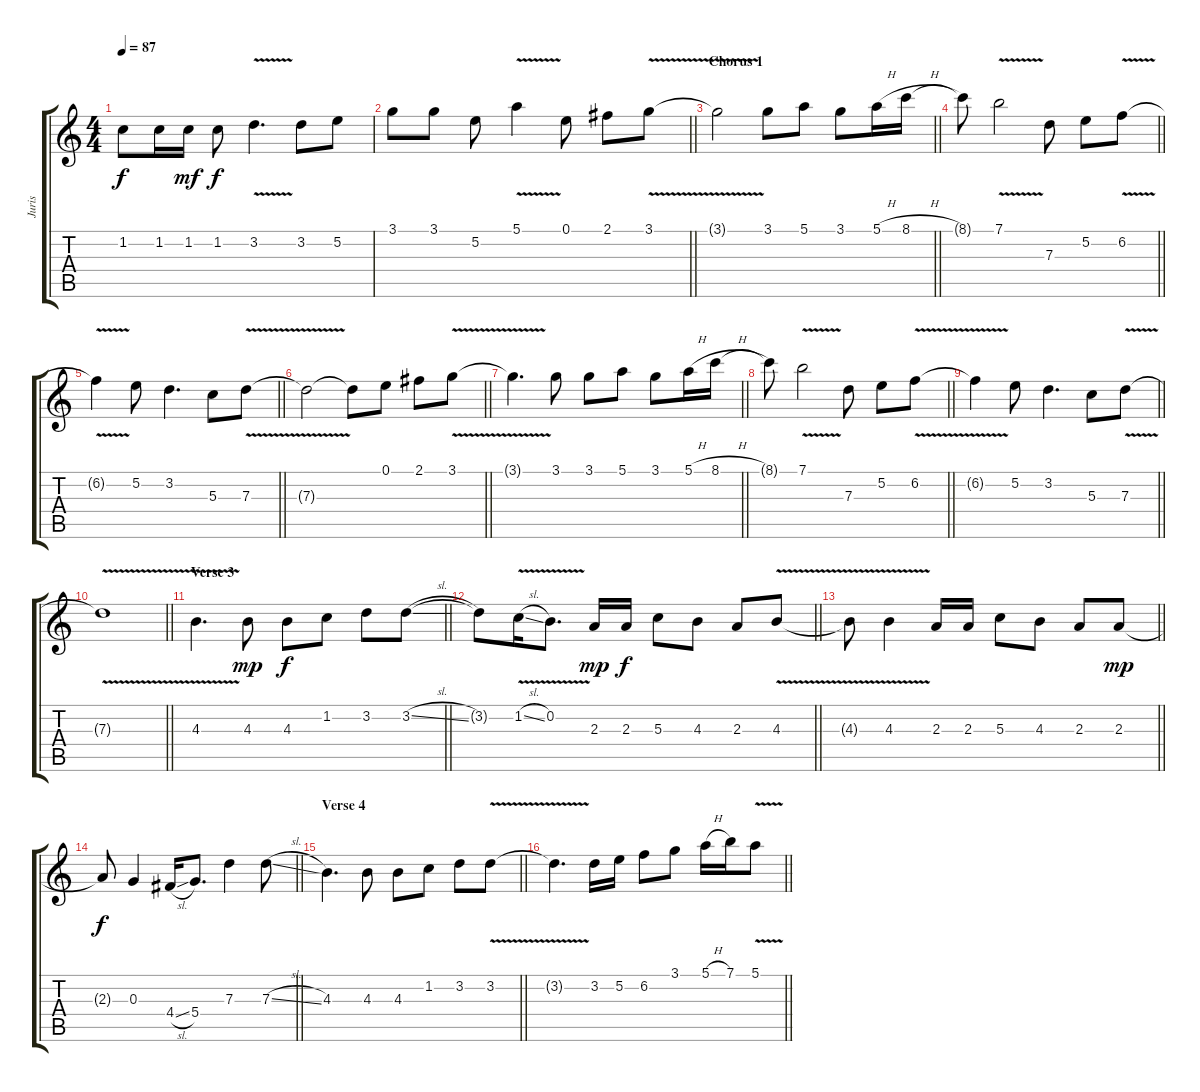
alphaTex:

\track ("Juris" "Juris") {instrument acousticguitarsteel}
\staff {score tabs}
\tuning (E4 B3 G3 D3 A2 E2) {hide}
\ts (4 4)
\tempo 87
\clef g2
\ks c
1.2{t}.8{dy f} 1.2.16 1.2.16{dy mf} 1.2.8{dy f} 3.2{v}.4{d} 3.2.8 5.2.8 |
\barLineRight lightlight
3.1.8 3.1.8 5.2.8 5.1{v}.4 0.1.8 2.1.8 3.1{v}.8 |
\section ("" "Chorus 1")
\barLineRight lightlight
3.1{t}.2 3.1.8 5.1.8 3.1.8 5.1{h}.16 8.1{h}.16 |
\barLineRight lightlight
8.1{t}.8 7.1{v}.2 7.3.8 5.2.8 6.2{v}.8 |
\barLineRight lightlight
6.2{t}.4 5.2.8 3.2.4{d} 5.3.8 7.3{v}.8 |
\barLineRight lightlight
7.3{t}.2 7.3{t}.8 0.1.8 2.1.8 3.1{v}.8 |
\barLineRight lightlight
3.1{t}.4{d} 3.1.8 3.1.8 5.1.8 3.1.8 5.1{h}.16 8.1{h}.16 |
\barLineRight lightlight
8.1{t}.8 7.1{v}.2 7.3.8 5.2.8 6.2{v}.8 |
\barLineRight lightlight
6.2{t}.4 5.2.8 3.2.4{d} 5.3.8 7.3{v}.8 |
\barLineRight lightlight
7.3{t}.1 |
\section ("" "Verse 3")
\barLineRight lightlight
4.3{v}.4{d} 4.3.8{dy mp} 4.3.8{dy f} 1.2.8 3.2.8 3.2{sl}.8 |
\barLineRight lightlight
3.2{t}.8 1.2{v sl}.16 0.2{v}.8{d} 2.3.16{dy mp} 2.3.16{dy f} 5.3.8 4.3.8 2.3.8 4.3{v}.8 |
\barLineRight lightlight
4.3{t}.8 4.3{v}.4 2.3.16 2.3.16 5.3.8 4.3.8 2.3.8 2.3.8{dy mp} |
\barLineRight lightlight
2.3{t}.8{dy f} 0.3.4 4.4{sl}.16 5.4.8{d} 7.3.4 7.3{sl}.8 |
\section ("" "Verse 4")
\barLineRight lightlight
4.3.4{d} 4.3.8 4.3.8 1.2.8 3.2.8 3.2{v}.8 |
\barLineRight lightlight
3.2{t}.4{d} 3.2.16 5.2.16 6.2.8 3.1.8 5.1{h}.16 7.1.16 5.1{v h}.8
